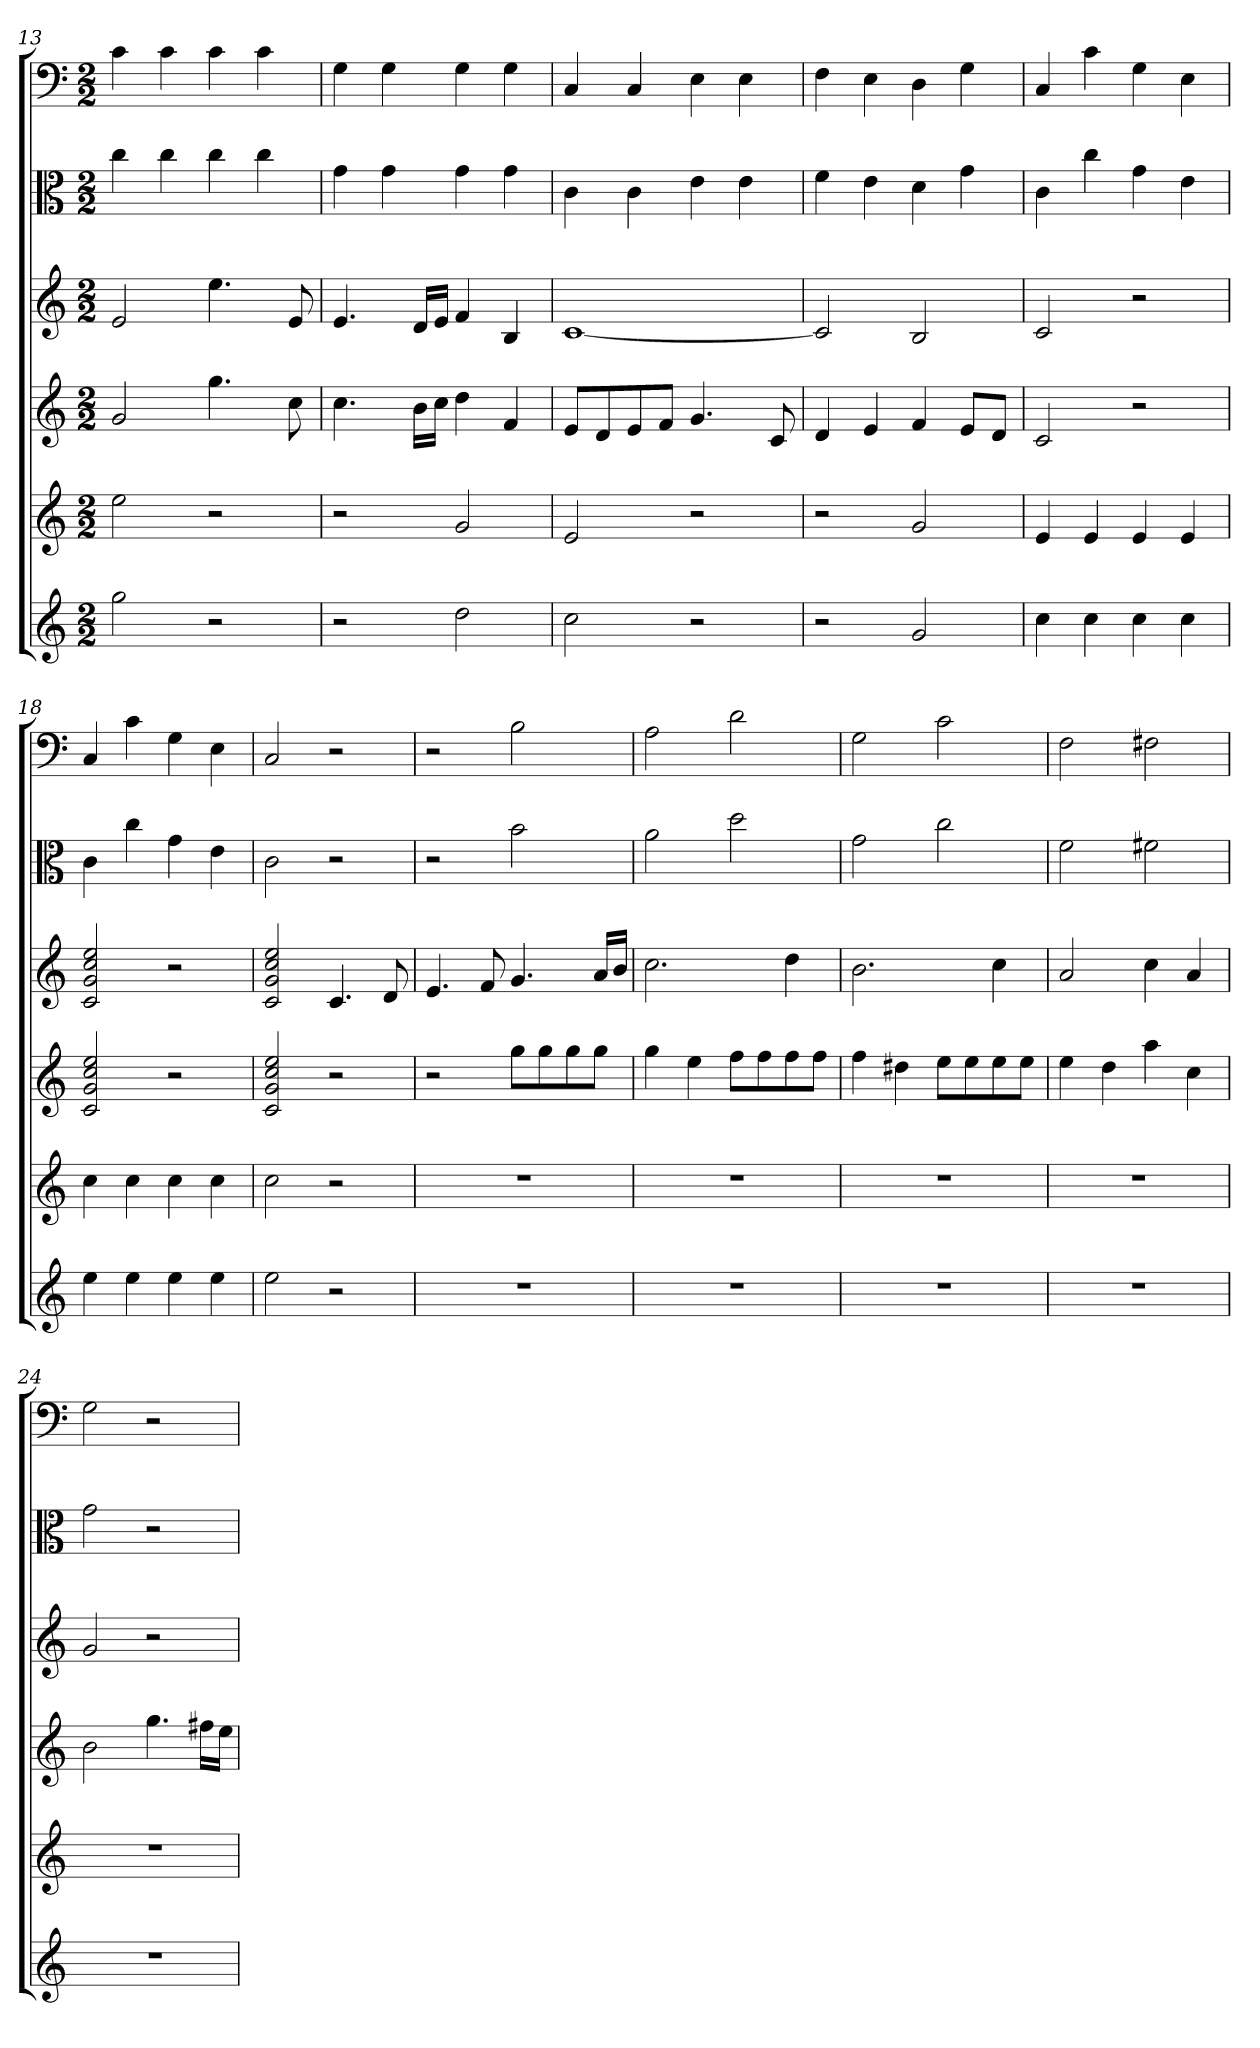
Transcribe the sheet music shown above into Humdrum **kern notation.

**kern	**kern	**kern	**kern	**kern	**kern
*part6	*part5	*part4	*part3	*part2	*part1
*staff6	*staff5	*staff4	*staff3	*staff2	*staff1
*	*	*	*	*clefC3	*clefF4
*k[]	*k[]	*k[]	*k[]	*k[]	*k[]
*C:	*C:	*C:	*C:	*C:	*C:
*M2/2	*M2/2	*M2/2	*M2/2	*M2/2	*M2/2
=13	=13	=13	=13	=13	=13
2gg	2ee	2g	2e	4cc	4c
.	.	.	.	4cc	4c
2r	2r	4.gg	4.ee	4cc	4c
.	.	.	.	4cc	4c
.	.	8cc	8e	.	.
=14	=14	=14	=14	=14	=14
2r	2r	4.cc	4.e	4g	4G
.	.	.	.	4g	4G
.	.	16bLL	16dLL	.	.
.	.	16ccJJ	16eJJ	.	.
2dd	2g	4dd	4f	4g	4G
.	.	4f	4B	4g	4G
=15	=15	=15	=15	=15	=15
2cc	2e	8eL	[1c	4c	4C
.	.	8d	.	.	.
.	.	8e	.	4c	4C
.	.	8fJ	.	.	.
2r	2r	4.g	.	4e	4E
.	.	.	.	4e	4E
.	.	8c	.	.	.
=16	=16	=16	=16	=16	=16
2r	2r	4d	2c]	4f	4F
.	.	4e	.	4e	4E
2g	2g	4f	2B	4d	4D
.	.	8eL	.	4g	4G
.	.	8dJ	.	.	.
=17	=17	=17	=17	=17	=17
4cc	4e	2c	2c	4c	4C
4cc	4e	.	.	4cc	4c
4cc	4e	2r	2r	4g	4G
4cc	4e	.	.	4e	4E
=18	=18	=18	=18	=18	=18
4ee	4cc	2c 2g 2cc 2ee	2c 2g 2cc 2ee	4c	4C
4ee	4cc	.	.	4cc	4c
4ee	4cc	2r	2r	4g	4G
4ee	4cc	.	.	4e	4E
=19	=19	=19	=19	=19	=19
2ee	2cc	2c 2g 2cc 2ee	2c 2g 2cc 2ee	2c	2C
2r	2r	2r	4.c	2r	2r
.	.	.	8d	.	.
=20	=20	=20	=20	=20	=20
1r	1r	2r	4.e	2r	2r
.	.	.	8f	.	.
.	.	8ggL	4.g	2b	2B
.	.	8gg	.	.	.
.	.	8gg	.	.	.
.	.	8ggJ	16aLL	.	.
.	.	.	16bJJ	.	.
=21	=21	=21	=21	=21	=21
1r	1r	4gg	2.cc	2a	2A
.	.	4ee	.	.	.
.	.	8ffL	.	2dd	2d
.	.	8ff	.	.	.
.	.	8ff	4dd	.	.
.	.	8ffJ	.	.	.
=22	=22	=22	=22	=22	=22
1r	1r	4ff	2.b	2g	2G
.	.	4dd#X	.	.	.
.	.	8eeL	.	2cc	2c
.	.	8ee	.	.	.
.	.	8ee	4cc	.	.
.	.	8eeJ	.	.	.
=23	=23	=23	=23	=23	=23
1r	1r	4ee	2a	2f	2F
.	.	4dd	.	.	.
.	.	4aa	4cc	2f#X	2F#X
.	.	4cc	4a	.	.
=24	=24	=24	=24	=24	=24
1r	1r	2b	2g	2g	2G
.	.	4.gg	2r	2r	2r
.	.	16ff#XLL	.	.	.
.	.	16eeJJ	.	.	.
=	=	=	=	=	=
*-	*-	*-	*-	*-	*-
